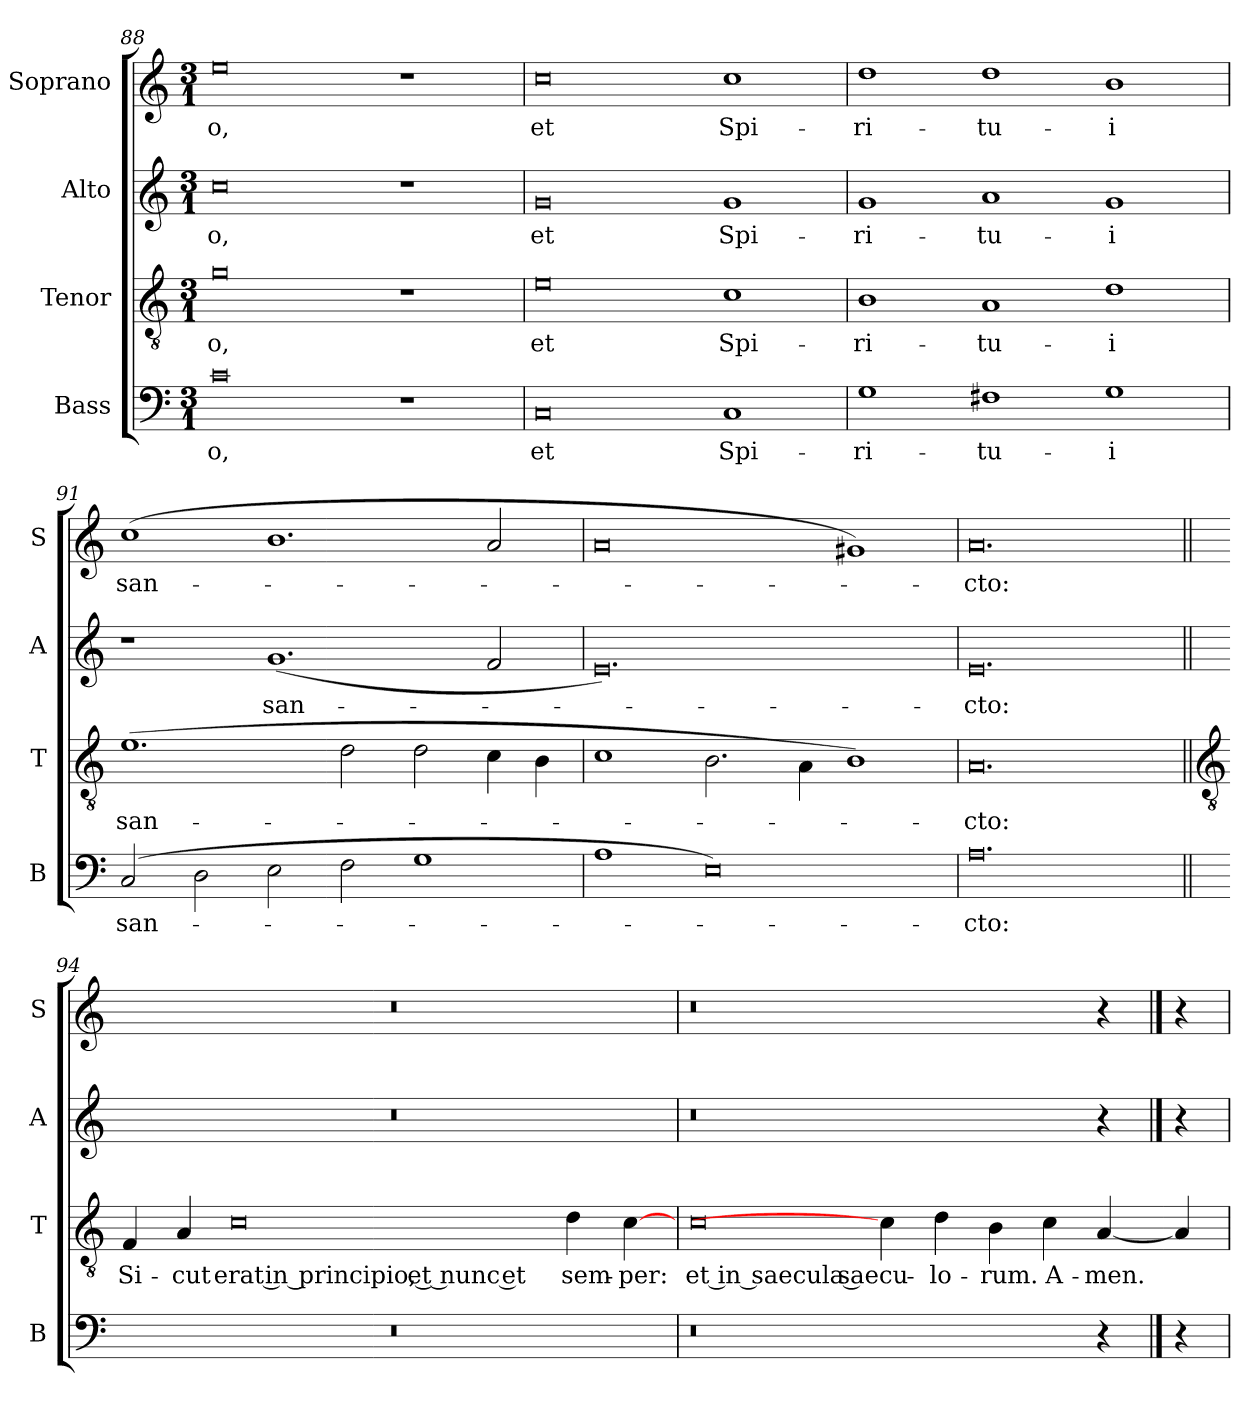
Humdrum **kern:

**kern	**text	**kern	**text	**kern	**text	**kern	**text
*part4	*part4	*part3	*part3	*part2	*part2	*part1	*part1
*staff4	*staff4	*staff3	*staff3	*staff2	*staff2	*staff1	*staff1
*I"Bass	*	*I"Tenor	*	*I"Alto	*	*I"Soprano	*
*I'B	*	*I'T	*	*I'A	*	*I'S	*
*clefF4	*	*clefGv2	*	*clefG2	*	*clefG2	*
*k[]	*	*k[]	*	*k[]	*	*k[]	*
*C:	*	*C:	*	*C:	*	*C:	*
*M3/1	*	*M3/1	*	*M3/1	*	*M3/1	*
=88	=88	=88	=88	=88	=88	=88	=88
!	!LO:LY:b	!	!LO:LY:b	!	!LO:LY:b	!	!LO:LY:b
0c	-o,	0g	-o,	0cc	-o,	0ee	-o,
1r	.	1r	.	1r	.	1r	.
=89	=89	=89	=89	=89	=89	=89	=89
!	!LO:LY:b	!	!LO:LY:b	!	!LO:LY:b	!	!LO:LY:b
0C	et	0e	et	0g	et	0cc	et
!	!LO:LY:b	!	!LO:LY:b	!	!LO:LY:b	!	!LO:LY:b
1C	Spi-	1c	Spi-	1g	Spi-	1cc	Spi-
=90	=90	=90	=90	=90	=90	=90	=90
!	!LO:LY:b	!	!LO:LY:b	!	!LO:LY:b	!	!LO:LY:b
1G	-ri-	1B	-ri-	1g	-ri-	1dd	-ri-
!	!LO:LY:b	!	!LO:LY:b	!	!LO:LY:b	!	!LO:LY:b
1F#X	-tu-	1A	-tu-	1a	-tu-	1dd	-tu-
!	!LO:LY:b	!	!LO:LY:b	!	!LO:LY:b	!	!LO:LY:b
1G	-i	1d	-i	1g	-i	1b	-i
=91	=91	=91	=91	=91	=91	=91	=91
!	!LO:LY:b	!	!LO:LY:b	!	!	!	!LO:LY:b
(>2C	san-	(>1.e	san-	1r	.	(<1cc	san-
2D	.	.	.	.	.	.	.
!	!	!	!	!	!LO:LY:b	!	!
2E	.	.	.	(<1.g	san-	1.b	.
2F	.	2d	.	.	.	.	.
1G	.	2d	.	.	.	.	.
.	.	4c	.	2f	.	2a	.
.	.	4B	.	.	.	.	.
=92	=92	=92	=92	=92	=92	=92	=92
1A	.	1c	.	0.e)	.	0a	.
0E)	.	2.B	.	.	.	.	.
.	.	4A\	.	.	.	.	.
.	.	1B)	.	.	.	1g#X)	.
=93	=93	=93	=93	=93	=93	=93	=93
!	!LO:LY:b	!	!LO:LY:b	!	!LO:LY:b	!	!LO:LY:b
0.A	cto:	0.A	cto:	0.e	cto:	0.a	cto:
!!LO:LB:g=z
=94||	=94||	=94||	=94||	=94||	=94||	=94||	=94||
*	*	*clefGv2	*	*	*	*	*
!	!	!	!LO:LY:b	!	!	!	!
0.r	.	4F	Si-	0.r	.	0.r	.
!	!	!	!LO:LY:b	!	!	!	!
.	.	4A	-cut	.	.	.	.
!	!	!	!LO:LY:b	!	!	!	!
.	.	0c	erat in principio, et nunc et	.	.	.	.
!	!	!	!LO:LY:b	!	!	!	!
.	.	4d	sem-	.	.	.	.
!	!	!	!LO:LY:b	!	!	!	!
.	.	[4c	-per:	.	.	.	.
=95	=95	=95	=95	=95	=95	=95	=95
!	!	!	!LO:LY:b	!	!	!	!
0.r	.	0c	et in saecula saecu-	0.r	.	0.r	.
.	.	4c]	.	.	.	.	.
!	!	!	!LO:LY:b	!	!	!	!
.	.	4d	-lo-	.	.	.	.
!	!	!	!LO:LY:b	!	!	!	!
.	.	4B	-rum.	.	.	.	.
!	!	!	!LO:LY:b	!	!	!	!
.	.	4c	A-	.	.	.	.
!	!	!	!LO:LY:b	!	!	!	!
4r	.	[4A	-men.	4r	.	4r	.
==96	==96	=96-	==96	==96	==96	==96	==96
4r	.	4A]	.	4r	.	4r	.
=	=	=	=	=	=	=	=
*-	*-	*-	*-	*-	*-	*-	*-
